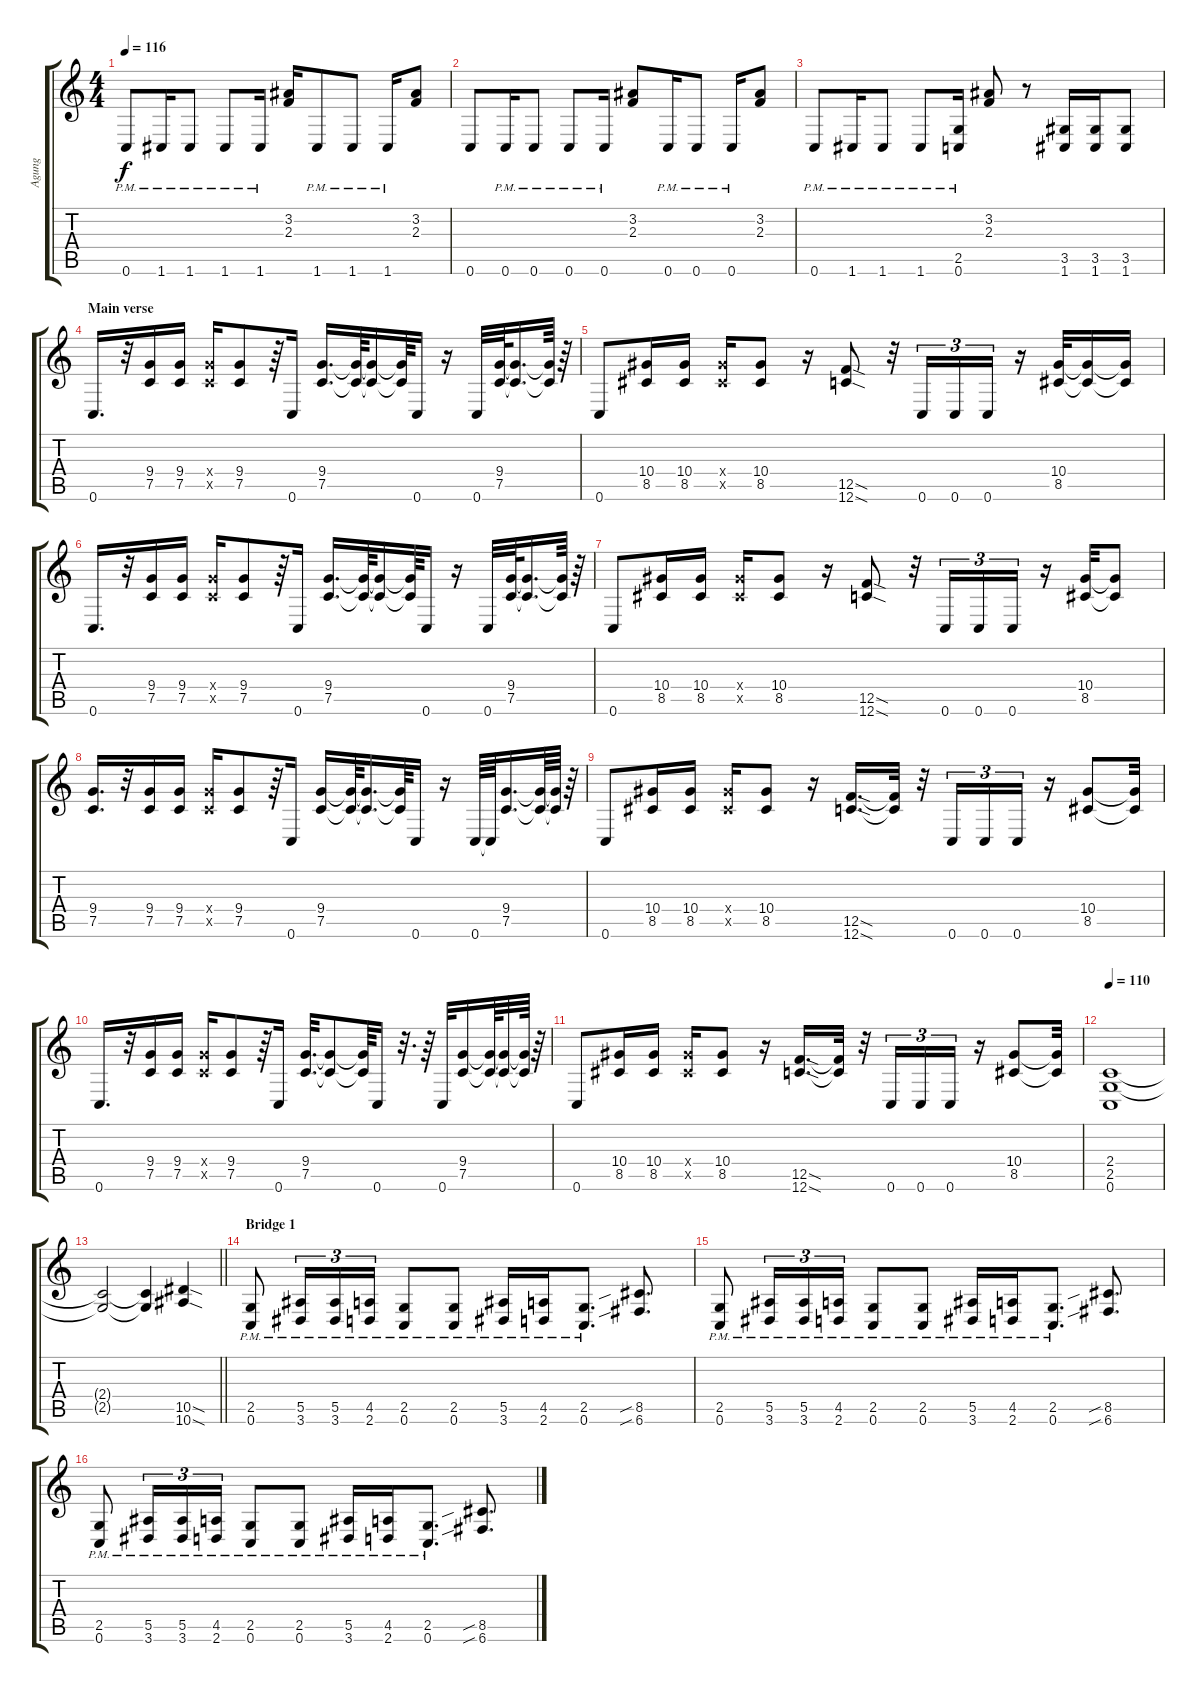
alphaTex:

\track ("Agung" "Agung") {instrument overdrivenguitar}
\staff {score tabs}
\tuning (C4 G3 Eb3 Bb2 F2 C2) {hide}
\ts (4 4)
\tempo 116
\clef g2
\ks c
0.6{pm}.8{dy f} 1.6{pm}.16 1.6{pm}.8 1.6{pm}.8 1.6{pm}.16 (3.2 2.3).16 1.6{pm}.8 1.6{pm}.8 1.6{pm}.16 (3.2 2.3).8 |
0.6.8 0.6{pm}.16 0.6{pm}.8 0.6{pm}.8 0.6{pm}.16 (3.2 2.3).8 0.6{pm}.16 0.6{pm}.8 0.6{pm}.16 (3.2 2.3).8 |
0.6{pm}.8 1.6{pm}.16 1.6{pm}.8 1.6{pm}.8 (2.5{pm} 0.6{pm}).16 (3.2 2.3).8 r.8 (3.5 1.6).16 (3.5 1.6).16 (3.5 1.6).8 |
\section ("" "Main verse")
0.6.16{d} r.32 (9.4 7.5).16 (9.4 7.5).16 (9.4{x} 7.5{x}).16 (9.4 7.5).8 r.64 0.6.16 (9.4 7.5).16{d} (9.4{t} 7.5{t}).64 (9.4{t} 7.5{t}).16 (9.4{t} 7.5{t}).64 0.6.16 r.16 0.6.32 (9.4 7.5).64 (9.4{t} 7.5{t}).16{d} (9.4{t} 7.5{t}).64 r.64 |
0.6.8 (10.4 8.5).16 (10.4 8.5).16 (10.4{x} 8.5{x}).16 (10.4 8.5).8 r.16 (12.5{sod} 12.6{sod}).8 r.32 0.6.16{tu (3 2)} 0.6.16{tu (3 2)} 0.6.16{tu (3 2)} r.16 (10.4 8.5).32 (10.4{t} 8.5{t}).16 (10.4{t} 8.5{t}).16 |
0.6.16{d} r.32 (9.4 7.5).16 (9.4 7.5).16 (9.4{x} 7.5{x}).16 (9.4 7.5).8 r.64 0.6.16 (9.4 7.5).16{d} (9.4{t} 7.5{t}).64 (9.4{t} 7.5{t}).16 (9.4{t} 7.5{t}).64 0.6.16 r.16 0.6.32 (9.4 7.5).64 (9.4{t} 7.5{t}).16{d} (9.4{t} 7.5{t}).64 r.64 |
0.6.8 (10.4 8.5).16 (10.4 8.5).16 (10.4{x} 8.5{x}).16 (10.4 8.5).8 r.16 (12.5{sod} 12.6{sod}).8 r.32 0.6.16{tu (3 2)} 0.6.16{tu (3 2)} 0.6.16{tu (3 2)} r.16 (10.4 8.5).32 (10.4{t} 8.5{t}).8 |
(9.4 7.5).16{d} r.32 (9.4 7.5).16 (9.4 7.5).16 (9.4{x} 7.5{x}).16 (9.4 7.5).8 r.64 0.6.16 (9.4 7.5).16 (9.4{t} 7.5{t}).64 (9.4{t} 7.5{t}).16{d} (9.4{t} 7.5{t}).64 0.6.16 r.16 0.6.64 0.6{t}.64 (9.4 7.5).16{d} (9.4{t} 7.5{t}).64 (9.4{t} 7.5{t}).64 r.64 |
0.6.8 (10.4 8.5).16 (10.4 8.5).16 (10.4{x} 8.5{x}).16 (10.4 8.5).8 r.16 (12.5{sod} 12.6{sod}).16{d} (12.5{t} 12.6{t}).32 r.32 0.6.16{tu (3 2)} 0.6.16{tu (3 2)} 0.6.16{tu (3 2)} r.16 (10.4 8.5).8 (10.4{t} 8.5{t}).32 |
0.6.16{d} r.32 (9.4 7.5).16 (9.4 7.5).16 (9.4{x} 7.5{x}).16 (9.4 7.5).8 r.64 0.6.16 (9.4 7.5).32{d} (9.4{t} 7.5{t}).8 (9.4{t} 7.5{t}).64 0.6.16 r.32{d} r.64 0.6.32 (9.4 7.5).16 (9.4{t} 7.5{t}).64 (9.4{t} 7.5{t}).32 (9.4{t} 7.5{t}).64 r.64 |
0.6.8 (10.4 8.5).16 (10.4 8.5).16 (10.4{x} 8.5{x}).16 (10.4 8.5).8 r.16 (12.5{sod} 12.6{sod}).16{d} (12.5{t} 12.6{t}).32 r.32 0.6.16{tu (3 2)} 0.6.16{tu (3 2)} 0.6.16{tu (3 2)} r.16 (10.4 8.5).8 (10.4{t} 8.5{t}).32 |
\tempo 110
(2.4 2.5 0.6).1 |
\barLineRight lightlight
(2.4{t} 2.5{t}).2 (2.4{t} 2.5{t}).4 (10.5{sod} 10.6{sod}).4 |
\section ("" "Bridge 1")
(2.5{pm} 0.6{pm}).8 (5.5{pm} 3.6{pm}).16{tu (3 2)} (5.5{pm} 3.6{pm}).16{tu (3 2)} (4.5{pm} 2.6{pm}).16{tu (3 2)} (2.5{pm} 0.6{pm}).8 (2.5{pm} 0.6{pm}).8 (5.5{pm} 3.6{pm}).16 (4.5{pm} 2.6{pm}).16 (2.5{pm} 0.6{pm}).8{d} (8.5{sib} 6.6{sib}).8{d} |
(2.5{pm} 0.6{pm}).8 (5.5{pm} 3.6{pm}).16{tu (3 2)} (5.5{pm} 3.6{pm}).16{tu (3 2)} (4.5{pm} 2.6{pm}).16{tu (3 2)} (2.5{pm} 0.6{pm}).8 (2.5{pm} 0.6{pm}).8 (5.5{pm} 3.6{pm}).16 (4.5{pm} 2.6{pm}).16 (2.5{pm} 0.6{pm}).8{d} (8.5{sib} 6.6{sib}).8{d} |
(2.5{pm} 0.6{pm}).8 (5.5{pm} 3.6{pm}).16{tu (3 2)} (5.5{pm} 3.6{pm}).16{tu (3 2)} (4.5{pm} 2.6{pm}).16{tu (3 2)} (2.5{pm} 0.6{pm}).8 (2.5{pm} 0.6{pm}).8 (5.5{pm} 3.6{pm}).16 (4.5{pm} 2.6{pm}).16 (2.5{pm} 0.6{pm}).8{d} (8.5{sib} 6.6{sib}).8{d}
